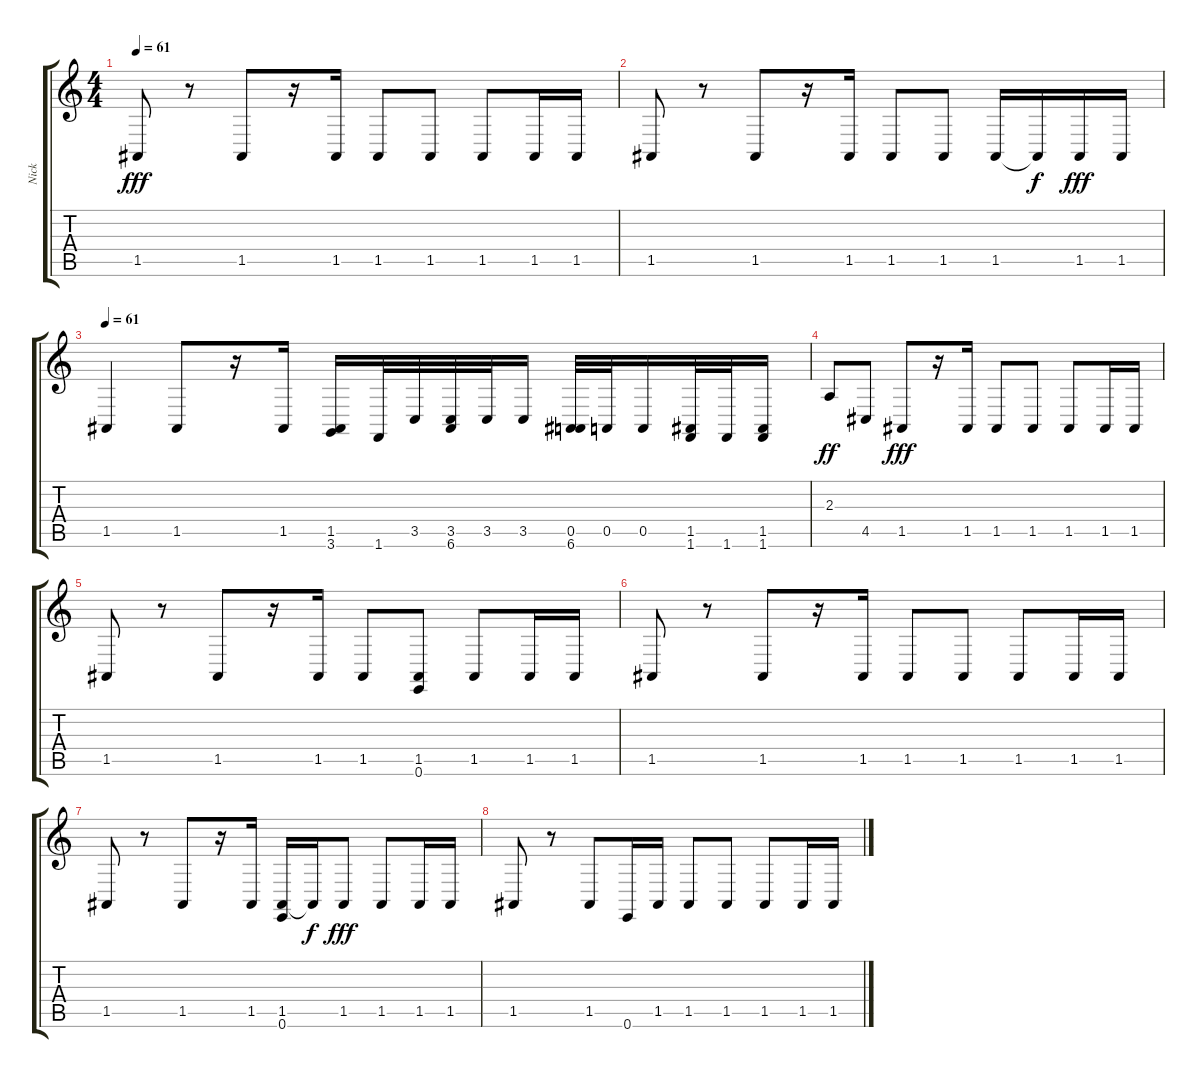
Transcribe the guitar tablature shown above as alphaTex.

\track ("Nick" "Nick") {instrument acousticgrandpiano}
\staff {score tabs}
\tuning (E4 B3 G3 D3 A2 E2) {hide}
\ts (4 4)
\tempo 61
\clef g2
\ks c
1.5.8{dy fff} r.8 1.5.8 r.16 1.5.16 1.5.8 1.5.8 1.5.8 1.5.16 1.5.16 |
1.5.8 r.8 1.5.8 r.16 1.5.16 1.5.8 1.5.8 1.5.16 1.5{t}.16{dy f} 1.5.16{dy fff} 1.5.16 |
\tempo 61
1.5.4 1.5.8 r.16 1.5.16 (1.5 3.6).16 1.6.32 3.5.32 (3.5 6.6).32 3.5.32 3.5.16 (0.5 6.6).32 0.5.32 0.5.16 (1.5 1.6).32 1.6.32 (1.5 1.6).16 |
2.3.8{dy ff} 4.5.8 1.5.8{dy fff} r.16 1.5.16 1.5.8 1.5.8 1.5.8 1.5.16 1.5.16 |
1.5.8 r.8 1.5.8 r.16 1.5.16 1.5.8 (1.5 0.6).8 1.5.8 1.5.16 1.5.16 |
1.5.8 r.8 1.5.8 r.16 1.5.16 1.5.8 1.5.8 1.5.8 1.5.16 1.5.16 |
1.5.8 r.8 1.5.8 r.16 1.5.16 (1.5 0.6).16 1.5{t}.16{dy f} 1.5.8{dy fff} 1.5.8 1.5.16 1.5.16 |
1.5.8 r.8 1.5.8 0.6.16 1.5.16 1.5.8 1.5.8 1.5.8 1.5.16 1.5.16
